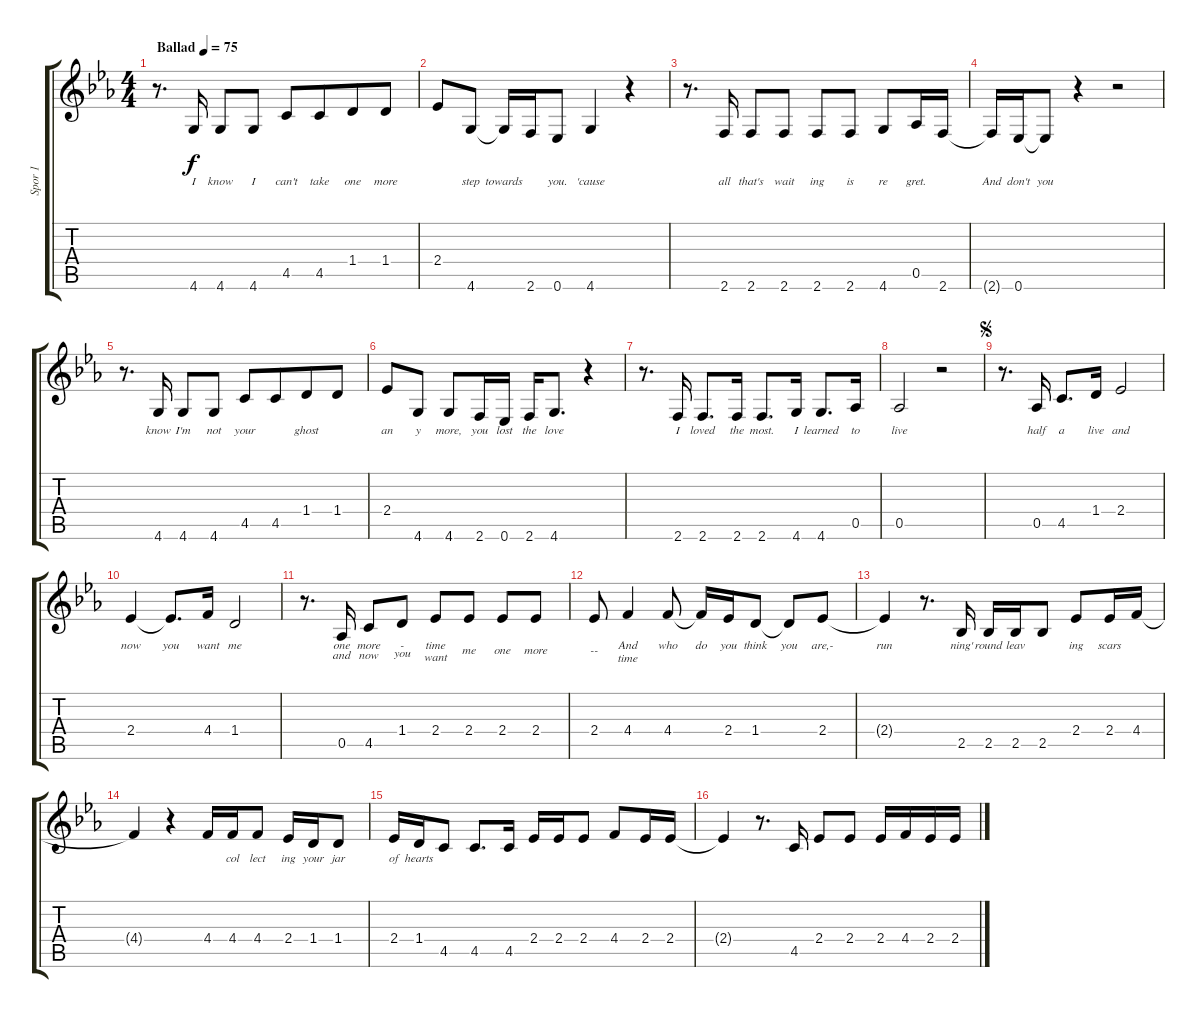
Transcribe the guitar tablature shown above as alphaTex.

\track ("Spor 1" "Spor 1") {instrument acousticguitarnylon}
\staff {score tabs}
\tuning (Eb4 Bb3 Gb3 Db3 Ab2 Eb2) {hide}
\ts (4 4)
\tempo (75 "Ballad")
\clef g2
\ks eb
r.8{d dy f instrument acousticguitarnylon} 4.6.16{lyrics (0 "I") lyrics (1 "") lyrics (2 "") lyrics (3 "") lyrics (4 "") beam split} 4.6.8{lyrics (0 "know") lyrics (1 "") lyrics (2 "") lyrics (3 "") lyrics (4 "") beam merge} 4.6.8{lyrics (0 "I") lyrics (1 "") lyrics (2 "") lyrics (3 "") lyrics (4 "") beam split} 4.5.8{lyrics (0 "can't") lyrics (1 "") lyrics (2 "") lyrics (3 "") lyrics (4 "") beam merge} 4.5.8{lyrics (0 "take") lyrics (1 "") lyrics (2 "") lyrics (3 "") lyrics (4 "") beam merge} 1.4.8{lyrics (0 "one") lyrics (1 "") lyrics (2 "") lyrics (3 "") lyrics (4 "") beam merge} 1.4.8{lyrics (0 "more") lyrics (1 "") lyrics (2 "") lyrics (3 "") lyrics (4 "")} |
2.4.8{lyrics (0 "") lyrics (1 "") lyrics (2 "") lyrics (3 "") lyrics (4 "")} 4.6.8{lyrics (0 "step") lyrics (1 "") lyrics (2 "") lyrics (3 "") lyrics (4 "")} 4.6{t}.16{lyrics (0 "towards") lyrics (1 "") lyrics (2 "") lyrics (3 "") lyrics (4 "")} 2.6.16{lyrics (0 "") lyrics (1 "") lyrics (2 "") lyrics (3 "") lyrics (4 "")} 0.6.8{lyrics (0 "you.") lyrics (1 "") lyrics (2 "") lyrics (3 "") lyrics (4 "")} 4.6.4{lyrics (0 "'cause") lyrics (1 "") lyrics (2 "") lyrics (3 "") lyrics (4 "")} r.4 |
r.8{d} 2.6.16{lyrics (0 "all") lyrics (1 "") lyrics (2 "") lyrics (3 "") lyrics (4 "") beam split} 2.6.8{lyrics (0 "that's") lyrics (1 "") lyrics (2 "") lyrics (3 "") lyrics (4 "") beam merge} 2.6.8{lyrics (0 "wait") lyrics (1 "") lyrics (2 "") lyrics (3 "") lyrics (4 "") beam split} 2.6.8{lyrics (0 "ing") lyrics (1 "") lyrics (2 "") lyrics (3 "") lyrics (4 "") beam merge} 2.6.8{lyrics (0 "is") lyrics (1 "") lyrics (2 "") lyrics (3 "") lyrics (4 "") beam split} 4.6.8{lyrics (0 "re") lyrics (1 "") lyrics (2 "") lyrics (3 "") lyrics (4 "") beam merge} 0.5.16{lyrics (0 "gret.") lyrics (1 "") lyrics (2 "") lyrics (3 "") lyrics (4 "")} 2.6.16{lyrics (0 "") lyrics (1 "") lyrics (2 "") lyrics (3 "") lyrics (4 "")} |
2.6{t}.16{lyrics (0 "And") lyrics (1 "") lyrics (2 "") lyrics (3 "") lyrics (4 "")} 0.6.16{lyrics (0 "don't") lyrics (1 "") lyrics (2 "") lyrics (3 "") lyrics (4 "")} 0.6{t}.8{lyrics (0 "you") lyrics (1 "") lyrics (2 "") lyrics (3 "") lyrics (4 "")} r.4 r.2 |
r.8{d} 4.6.16{lyrics (0 "know") lyrics (1 "") lyrics (2 "") lyrics (3 "") lyrics (4 "") beam split} 4.6.8{lyrics (0 "I'm") lyrics (1 "") lyrics (2 "") lyrics (3 "") lyrics (4 "") beam merge} 4.6.8{lyrics (0 "not") lyrics (1 "") lyrics (2 "") lyrics (3 "") lyrics (4 "") beam split} 4.5.8{lyrics (0 "your") lyrics (1 "") lyrics (2 "") lyrics (3 "") lyrics (4 "") beam merge} 4.5.8{lyrics (0 "") lyrics (1 "") lyrics (2 "") lyrics (3 "") lyrics (4 "") beam merge} 1.4.8{lyrics (0 "ghost") lyrics (1 "") lyrics (2 "") lyrics (3 "") lyrics (4 "") beam merge} 1.4.8{lyrics (0 "") lyrics (1 "") lyrics (2 "") lyrics (3 "") lyrics (4 "")} |
2.4.8{lyrics (0 "an") lyrics (1 "") lyrics (2 "") lyrics (3 "") lyrics (4 "")} 4.6.8{lyrics (0 "y") lyrics (1 "") lyrics (2 "") lyrics (3 "") lyrics (4 "")} 4.6.8{lyrics (0 "more,") lyrics (1 "") lyrics (2 "") lyrics (3 "") lyrics (4 "")} 2.6.16{lyrics (0 "you") lyrics (1 "") lyrics (2 "") lyrics (3 "") lyrics (4 "")} 0.6.16{lyrics (0 "lost") lyrics (1 "") lyrics (2 "") lyrics (3 "") lyrics (4 "")} 2.6.16{lyrics (0 "the") lyrics (1 "") lyrics (2 "") lyrics (3 "") lyrics (4 "")} 4.6.8{d lyrics (0 "love") lyrics (1 "") lyrics (2 "") lyrics (3 "") lyrics (4 "")} r.4 |
r.8{d} 2.6.16{lyrics (0 "I") lyrics (1 "") lyrics (2 "") lyrics (3 "") lyrics (4 "") beam split} 2.6.8{d lyrics (0 "loved") lyrics (1 "") lyrics (2 "") lyrics (3 "") lyrics (4 "") beam merge} 2.6.16{lyrics (0 "the") lyrics (1 "") lyrics (2 "") lyrics (3 "") lyrics (4 "") beam split} 2.6.8{d lyrics (0 "most.") lyrics (1 "") lyrics (2 "") lyrics (3 "") lyrics (4 "") beam merge} 4.6.16{lyrics (0 "I") lyrics (1 "") lyrics (2 "") lyrics (3 "") lyrics (4 "") beam split} 4.6.8{d lyrics (0 "learned") lyrics (1 "") lyrics (2 "") lyrics (3 "") lyrics (4 "") beam merge} 0.5.16{lyrics (0 "to") lyrics (1 "") lyrics (2 "") lyrics (3 "") lyrics (4 "")} |
0.5.2{lyrics (0 "live") lyrics (1 "") lyrics (2 "") lyrics (3 "") lyrics (4 "")} r.2 |
\jump segno
r.8{d} 0.5.16{lyrics (0 "half") lyrics (1 "") lyrics (2 "") lyrics (3 "") lyrics (4 "")} 4.5.8{d lyrics (0 "a") lyrics (1 "") lyrics (2 "") lyrics (3 "") lyrics (4 "")} 1.4.16{lyrics (0 "live") lyrics (1 "") lyrics (2 "") lyrics (3 "") lyrics (4 "")} 2.4.2{lyrics (0 "and") lyrics (1 "") lyrics (2 "") lyrics (3 "") lyrics (4 "")} |
2.4.4{lyrics (0 "now") lyrics (1 "") lyrics (2 "") lyrics (3 "") lyrics (4 "")} 2.4{t}.8{d lyrics (0 "you") lyrics (1 "") lyrics (2 "") lyrics (3 "") lyrics (4 "")} 4.4.16{lyrics (0 "want") lyrics (1 "") lyrics (2 "") lyrics (3 "") lyrics (4 "")} 1.4.2{lyrics (0 "me") lyrics (1 "") lyrics (2 "") lyrics (3 "") lyrics (4 "")} |
r.8{d} 0.5.16{lyrics (0 "one") lyrics (1 "and") lyrics (2 "") lyrics (3 "") lyrics (4 "")} 4.5.8{lyrics (0 "more") lyrics (1 "now") lyrics (2 "") lyrics (3 "") lyrics (4 "")} 1.4.8{lyrics (0 "-") lyrics (1 "you") lyrics (2 "") lyrics (3 "") lyrics (4 "")} 2.4.8{lyrics (0 "time") lyrics (1 "want") lyrics (2 "") lyrics (3 "") lyrics (4 "")} 2.4.8{lyrics (0 "") lyrics (1 "me") lyrics (2 "") lyrics (3 "") lyrics (4 "")} 2.4.8{lyrics (0 "") lyrics (1 "one") lyrics (2 "") lyrics (3 "") lyrics (4 "")} 2.4.8{lyrics (0 "") lyrics (1 "more") lyrics (2 "") lyrics (3 "") lyrics (4 "")} |
2.4.8{lyrics (0 "") lyrics (1 "--") lyrics (2 "") lyrics (3 "") lyrics (4 "")} 4.4.4{lyrics (0 "And") lyrics (1 "time") lyrics (2 "") lyrics (3 "") lyrics (4 "")} 4.4.8{lyrics (0 "who") lyrics (1 "") lyrics (2 "") lyrics (3 "") lyrics (4 "")} 4.4{t}.16{lyrics (0 "do") lyrics (1 "") lyrics (2 "") lyrics (3 "") lyrics (4 "")} 2.4.16{lyrics (0 "you") lyrics (1 "") lyrics (2 "") lyrics (3 "") lyrics (4 "")} 1.4.8{lyrics (0 "think") lyrics (1 "") lyrics (2 "") lyrics (3 "") lyrics (4 "")} 1.4{t}.8{lyrics (0 "you") lyrics (1 "") lyrics (2 "") lyrics (3 "") lyrics (4 "")} 2.4.8{lyrics (0 "are,-") lyrics (1 "") lyrics (2 "") lyrics (3 "") lyrics (4 "")} |
2.4{t}.4{lyrics (0 "run") lyrics (1 "") lyrics (2 "") lyrics (3 "") lyrics (4 "")} r.8{d} 2.5.16{lyrics (0 "ning'") lyrics (1 "") lyrics (2 "") lyrics (3 "") lyrics (4 "")} 2.5.16{lyrics (0 "round") lyrics (1 "") lyrics (2 "") lyrics (3 "") lyrics (4 "")} 2.5.16{lyrics (0 "leav") lyrics (1 "") lyrics (2 "") lyrics (3 "") lyrics (4 "")} 2.5.8{lyrics (0 "") lyrics (1 "") lyrics (2 "") lyrics (3 "") lyrics (4 "")} 2.4.8{lyrics (0 "ing") lyrics (1 "") lyrics (2 "") lyrics (3 "") lyrics (4 "")} 2.4.16{lyrics (0 "scars") lyrics (1 "") lyrics (2 "") lyrics (3 "") lyrics (4 "")} 4.4.16{lyrics (0 "") lyrics (1 "") lyrics (2 "") lyrics (3 "") lyrics (4 "")} |
4.4{t}.4{lyrics (0 "") lyrics (1 "") lyrics (2 "") lyrics (3 "") lyrics (4 "")} r.4 4.4.16{lyrics (0 "") lyrics (1 "") lyrics (2 "") lyrics (3 "") lyrics (4 "")} 4.4.16{lyrics (0 "col") lyrics (1 "") lyrics (2 "") lyrics (3 "") lyrics (4 "")} 4.4.8{lyrics (0 "lect") lyrics (1 "") lyrics (2 "") lyrics (3 "") lyrics (4 "")} 2.4.16{lyrics (0 "ing") lyrics (1 "") lyrics (2 "") lyrics (3 "") lyrics (4 "")} 1.4.16{lyrics (0 "your") lyrics (1 "") lyrics (2 "") lyrics (3 "") lyrics (4 "")} 1.4.8{lyrics (0 "jar") lyrics (1 "") lyrics (2 "") lyrics (3 "") lyrics (4 "")} |
2.4.16{lyrics (0 "of") lyrics (1 "") lyrics (2 "") lyrics (3 "") lyrics (4 "")} 1.4.16{lyrics (0 "hearts") lyrics (1 "") lyrics (2 "") lyrics (3 "") lyrics (4 "")} 4.5.8 4.5.8{d} 4.5.16 2.4.16 2.4.16 2.4.8 4.4.8 2.4.16 2.4.16 |
2.4{t}.4 r.8{d} 4.5.16 2.4.8 2.4.8 2.4.16 4.4.16 2.4.16 2.4.16
